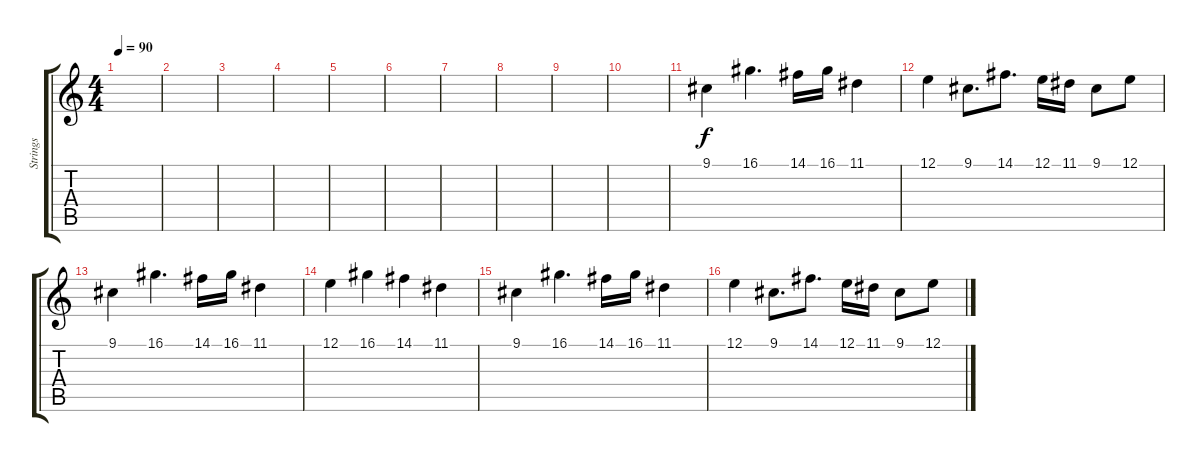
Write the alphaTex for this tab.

\track ("Strings" "Strings") {instrument stringensemble1}
\staff {score tabs}
\tuning (E4 B3 G3 D3 A2 E2) {hide}
\ts (4 4)
\tempo 90
\clef g2
\ks c
|
|
|
|
|
|
|
|
|
|
9.1.4 16.1.4{d} 14.1.16 16.1.16 11.1.4 |
12.1.4 9.1.8{d} 14.1.8{d} 12.1.16 11.1.16 9.1.8 12.1.8 |
9.1.4 16.1.4{d} 14.1.16 16.1.16 11.1.4 |
12.1.4 16.1.4 14.1.4 11.1.4 |
9.1.4 16.1.4{d} 14.1.16 16.1.16 11.1.4 |
12.1.4 9.1.8{d} 14.1.8{d} 12.1.16 11.1.16 9.1.8 12.1.8
